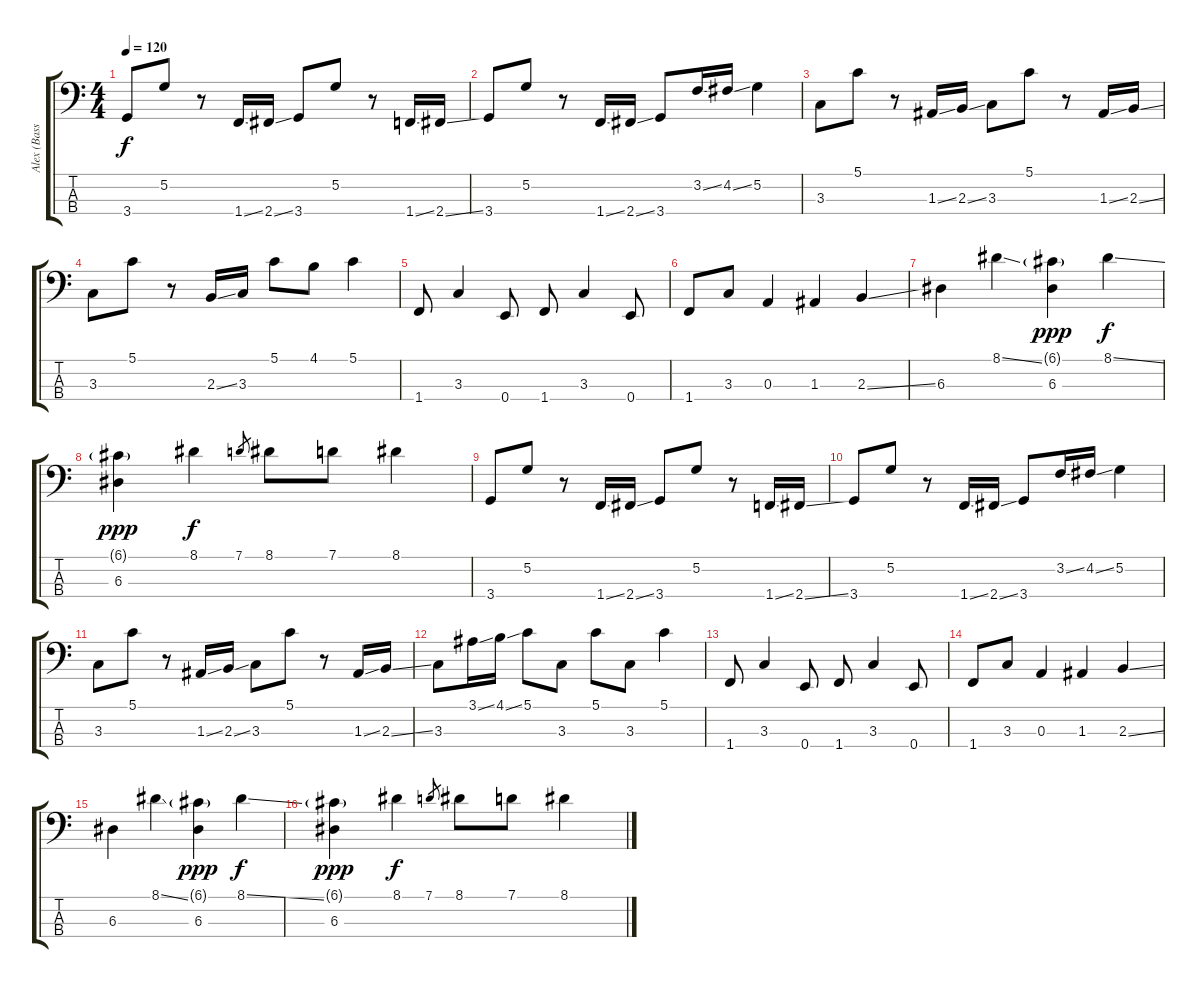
\track ("Alex (Bass)" "Alex (Bass") {instrument electricbasspick}
\staff {score tabs}
\tuning (G2 D2 A1 E1) {hide}
\ts (4 4)
\tempo 120
\clef f4
\ks c
3.4.8{dy f} 5.2.8 r.8 1.4{ss}.16 2.4{ss}.16 3.4.8 5.2.8 r.8 1.4{ss}.16 2.4{ss}.16 |
3.4.8 5.2.8 r.8 1.4{ss}.16 2.4{ss}.16 3.4.8 3.2{ss}.16 4.2{ss}.16 5.2.4 |
3.3.8 5.1.8 r.8 1.3{ss}.16 2.3{ss}.16 3.3.8 5.1.8 r.8 1.3{ss}.16 2.3{ss}.16 |
3.3.8 5.1.8 r.8 2.3{ss}.16 3.3.16 5.1.8 4.1.8 5.1.4 |
1.4.8 3.3.4 0.4.8 1.4.8 3.3.4 0.4.8 |
1.4.8 3.3.8 0.3.4 1.3.4 2.3{ss}.4 |
6.3.4 8.1{ss}.4 (6.1{g} 6.3).4{dy ppp} 8.1{ss}.4{dy f} |
(6.1{g} 6.3).4{dy ppp} 8.1.4{dy f} 7.1.8{gr} 8.1.8 7.1.8 8.1.4 |
3.4.8 5.2.8 r.8 1.4{ss}.16 2.4{ss}.16 3.4.8 5.2.8 r.8 1.4{ss}.16 2.4{ss}.16 |
3.4.8 5.2.8 r.8 1.4{ss}.16 2.4{ss}.16 3.4.8 3.2{ss}.16 4.2{ss}.16 5.2.4 |
3.3.8 5.1.8 r.8 1.3{ss}.16 2.3{ss}.16 3.3.8 5.1.8 r.8 1.3{ss}.16 2.3{ss}.16 |
3.3.8 3.1{ss}.16 4.1{ss}.16 5.1.8 3.3.8 5.1.8 3.3.8 5.1.4 |
1.4.8 3.3.4 0.4.8 1.4.8 3.3.4 0.4.8 |
1.4.8 3.3.8 0.3.4 1.3.4 2.3{ss}.4 |
6.3.4 8.1{ss}.4 (6.1{g} 6.3).4{dy ppp} 8.1{ss}.4{dy f} |
(6.1{g} 6.3).4{dy ppp} 8.1.4{dy f} 7.1.8{gr} 8.1.8 7.1.8 8.1.4
